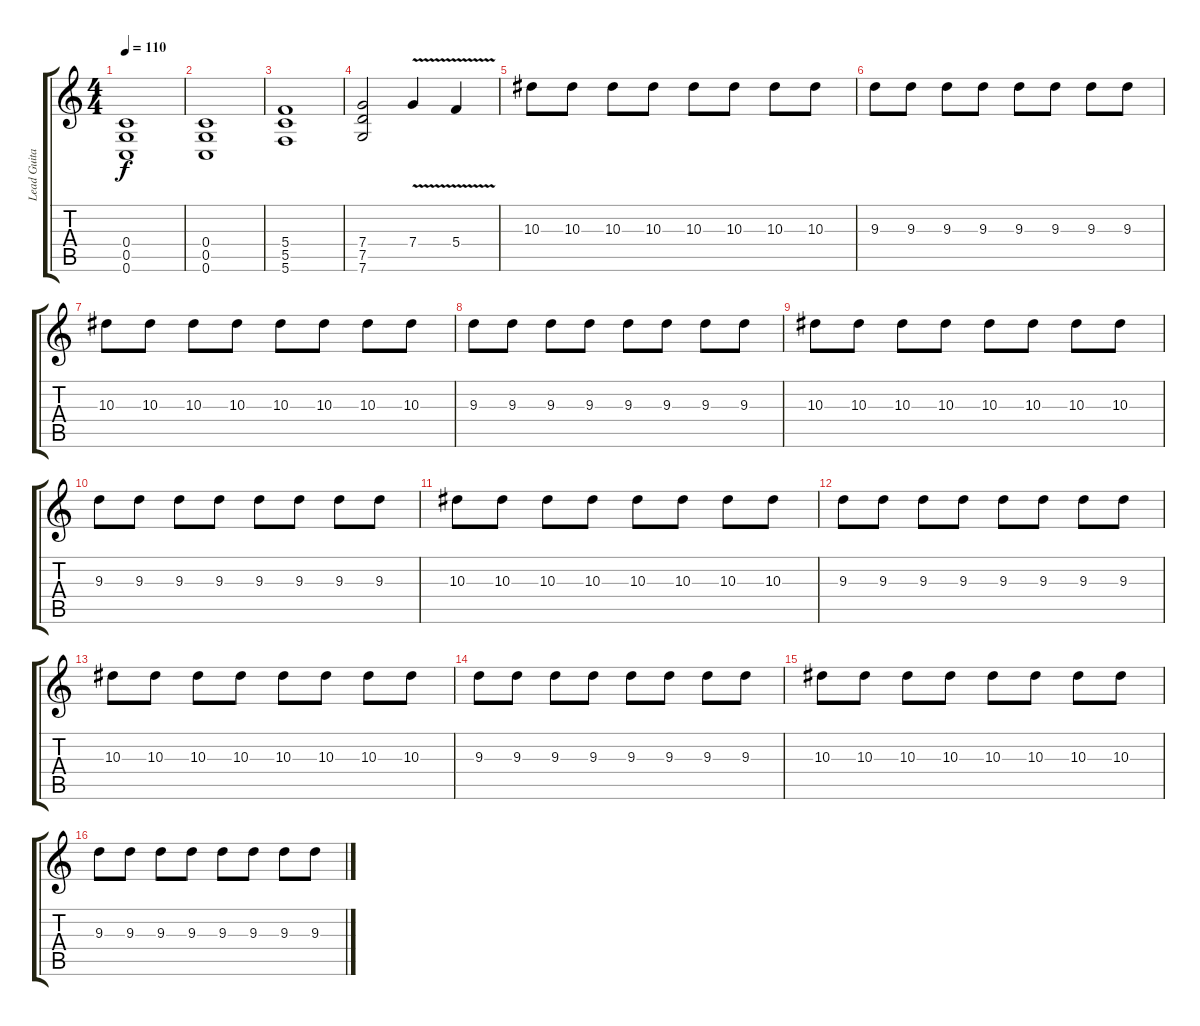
\track ("Lead Guitar 3" "Lead Guita") {instrument distortionguitar}
\staff {score tabs}
\tuning (D4 A3 F3 C3 G2 C2) {hide}
\ts (4 4)
\tempo 110
\clef g2
\ks c
(0.4 0.5 0.6).1{dy f} |
(0.4 0.5 0.6).1 |
(5.4 5.5 5.6).1 |
(7.4 7.5 7.6).2 7.4{v}.4 5.4{v}.4 |
10.3.8 10.3.8 10.3.8 10.3.8 10.3.8 10.3.8 10.3.8 10.3.8 |
9.3.8 9.3.8 9.3.8 9.3.8 9.3.8 9.3.8 9.3.8 9.3.8 |
10.3.8 10.3.8 10.3.8 10.3.8 10.3.8 10.3.8 10.3.8 10.3.8 |
9.3.8 9.3.8 9.3.8 9.3.8 9.3.8 9.3.8 9.3.8 9.3.8 |
10.3.8 10.3.8 10.3.8 10.3.8 10.3.8 10.3.8 10.3.8 10.3.8 |
9.3.8 9.3.8 9.3.8 9.3.8 9.3.8 9.3.8 9.3.8 9.3.8 |
10.3.8 10.3.8 10.3.8 10.3.8 10.3.8 10.3.8 10.3.8 10.3.8 |
9.3.8 9.3.8 9.3.8 9.3.8 9.3.8 9.3.8 9.3.8 9.3.8 |
10.3.8 10.3.8 10.3.8 10.3.8 10.3.8 10.3.8 10.3.8 10.3.8 |
9.3.8 9.3.8 9.3.8 9.3.8 9.3.8 9.3.8 9.3.8 9.3.8 |
10.3.8 10.3.8 10.3.8 10.3.8 10.3.8 10.3.8 10.3.8 10.3.8 |
9.3.8 9.3.8 9.3.8 9.3.8 9.3.8 9.3.8 9.3.8 9.3.8
